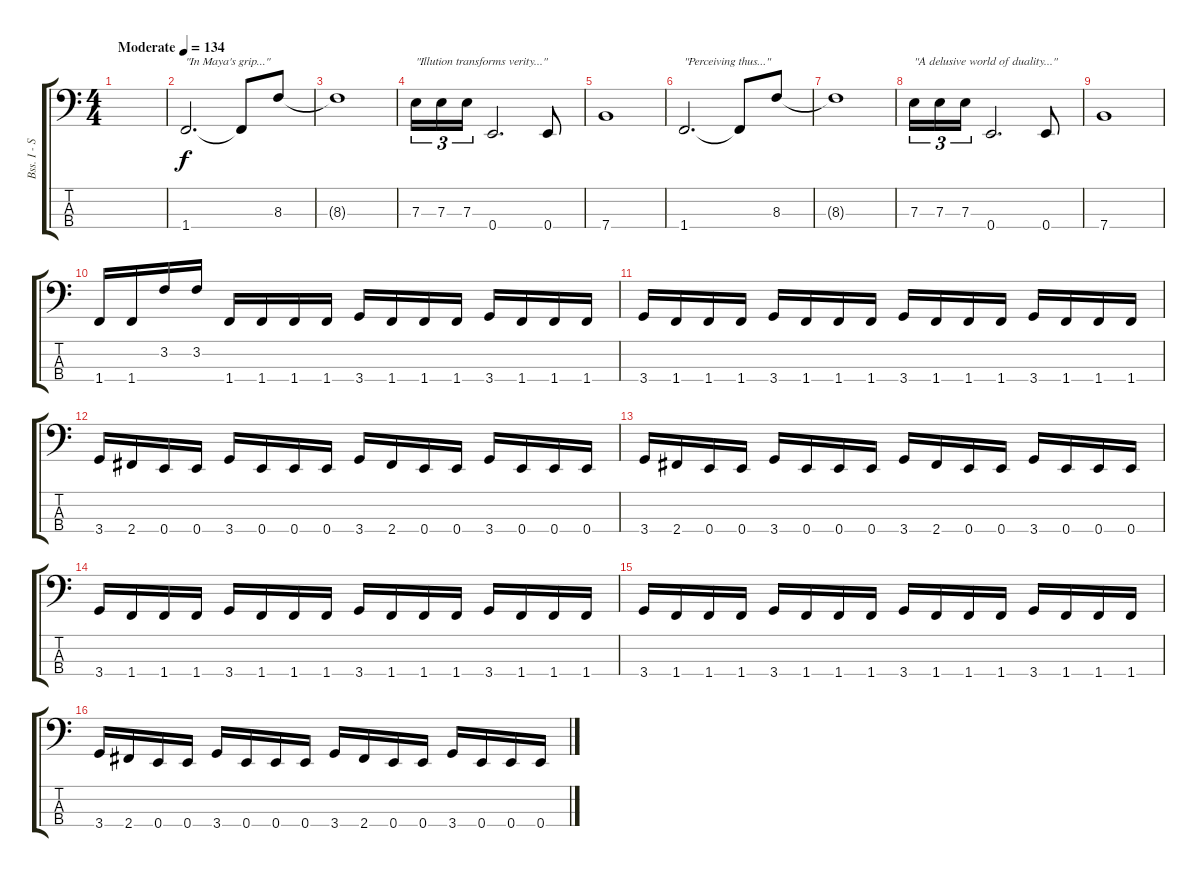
\track ("Bss. I - Shawn Malone (Fretless Bass)" "Bss. I - S") {instrument fretlessbass}
\staff {score tabs}
\tuning (G2 D2 A1 E1) {hide}
\ts (4 4)
\tempo (134 "Moderate")
\clef f4
\ks c
|
1.4.2{d txt "\"In Maya's grip...\""} 1.4{t}.8 8.3.8 |
8.3{t}.1 |
7.3.16{tu (3 2) txt "\"Illution transforms verity...\""} 7.3.16{tu (3 2)} 7.3.16{tu (3 2)} 0.4.2{d} 0.4.8 |
7.4.1 |
1.4.2{d txt "\"Perceiving thus...\""} 1.4{t}.8 8.3.8 |
8.3{t}.1 |
7.3.16{tu (3 2) txt "\"A delusive world of duality...\""} 7.3.16{tu (3 2)} 7.3.16{tu (3 2)} 0.4.2{d} 0.4.8 |
7.4.1 |
1.4.16 1.4.16 3.2.16 3.2.16 1.4.16 1.4.16 1.4.16 1.4.16 3.4.16 1.4.16 1.4.16 1.4.16 3.4.16 1.4.16 1.4.16 1.4.16 |
3.4.16 1.4.16 1.4.16 1.4.16 3.4.16 1.4.16 1.4.16 1.4.16 3.4.16 1.4.16 1.4.16 1.4.16 3.4.16 1.4.16 1.4.16 1.4.16 |
3.4.16 2.4.16 0.4.16 0.4.16 3.4.16 0.4.16 0.4.16 0.4.16 3.4.16 2.4.16 0.4.16 0.4.16 3.4.16 0.4.16 0.4.16 0.4.16 |
3.4.16 2.4.16 0.4.16 0.4.16 3.4.16 0.4.16 0.4.16 0.4.16 3.4.16 2.4.16 0.4.16 0.4.16 3.4.16 0.4.16 0.4.16 0.4.16 |
3.4.16 1.4.16 1.4.16 1.4.16 3.4.16 1.4.16 1.4.16 1.4.16 3.4.16 1.4.16 1.4.16 1.4.16 3.4.16 1.4.16 1.4.16 1.4.16 |
3.4.16 1.4.16 1.4.16 1.4.16 3.4.16 1.4.16 1.4.16 1.4.16 3.4.16 1.4.16 1.4.16 1.4.16 3.4.16 1.4.16 1.4.16 1.4.16 |
3.4.16 2.4.16 0.4.16 0.4.16 3.4.16 0.4.16 0.4.16 0.4.16 3.4.16 2.4.16 0.4.16 0.4.16 3.4.16 0.4.16 0.4.16 0.4.16
